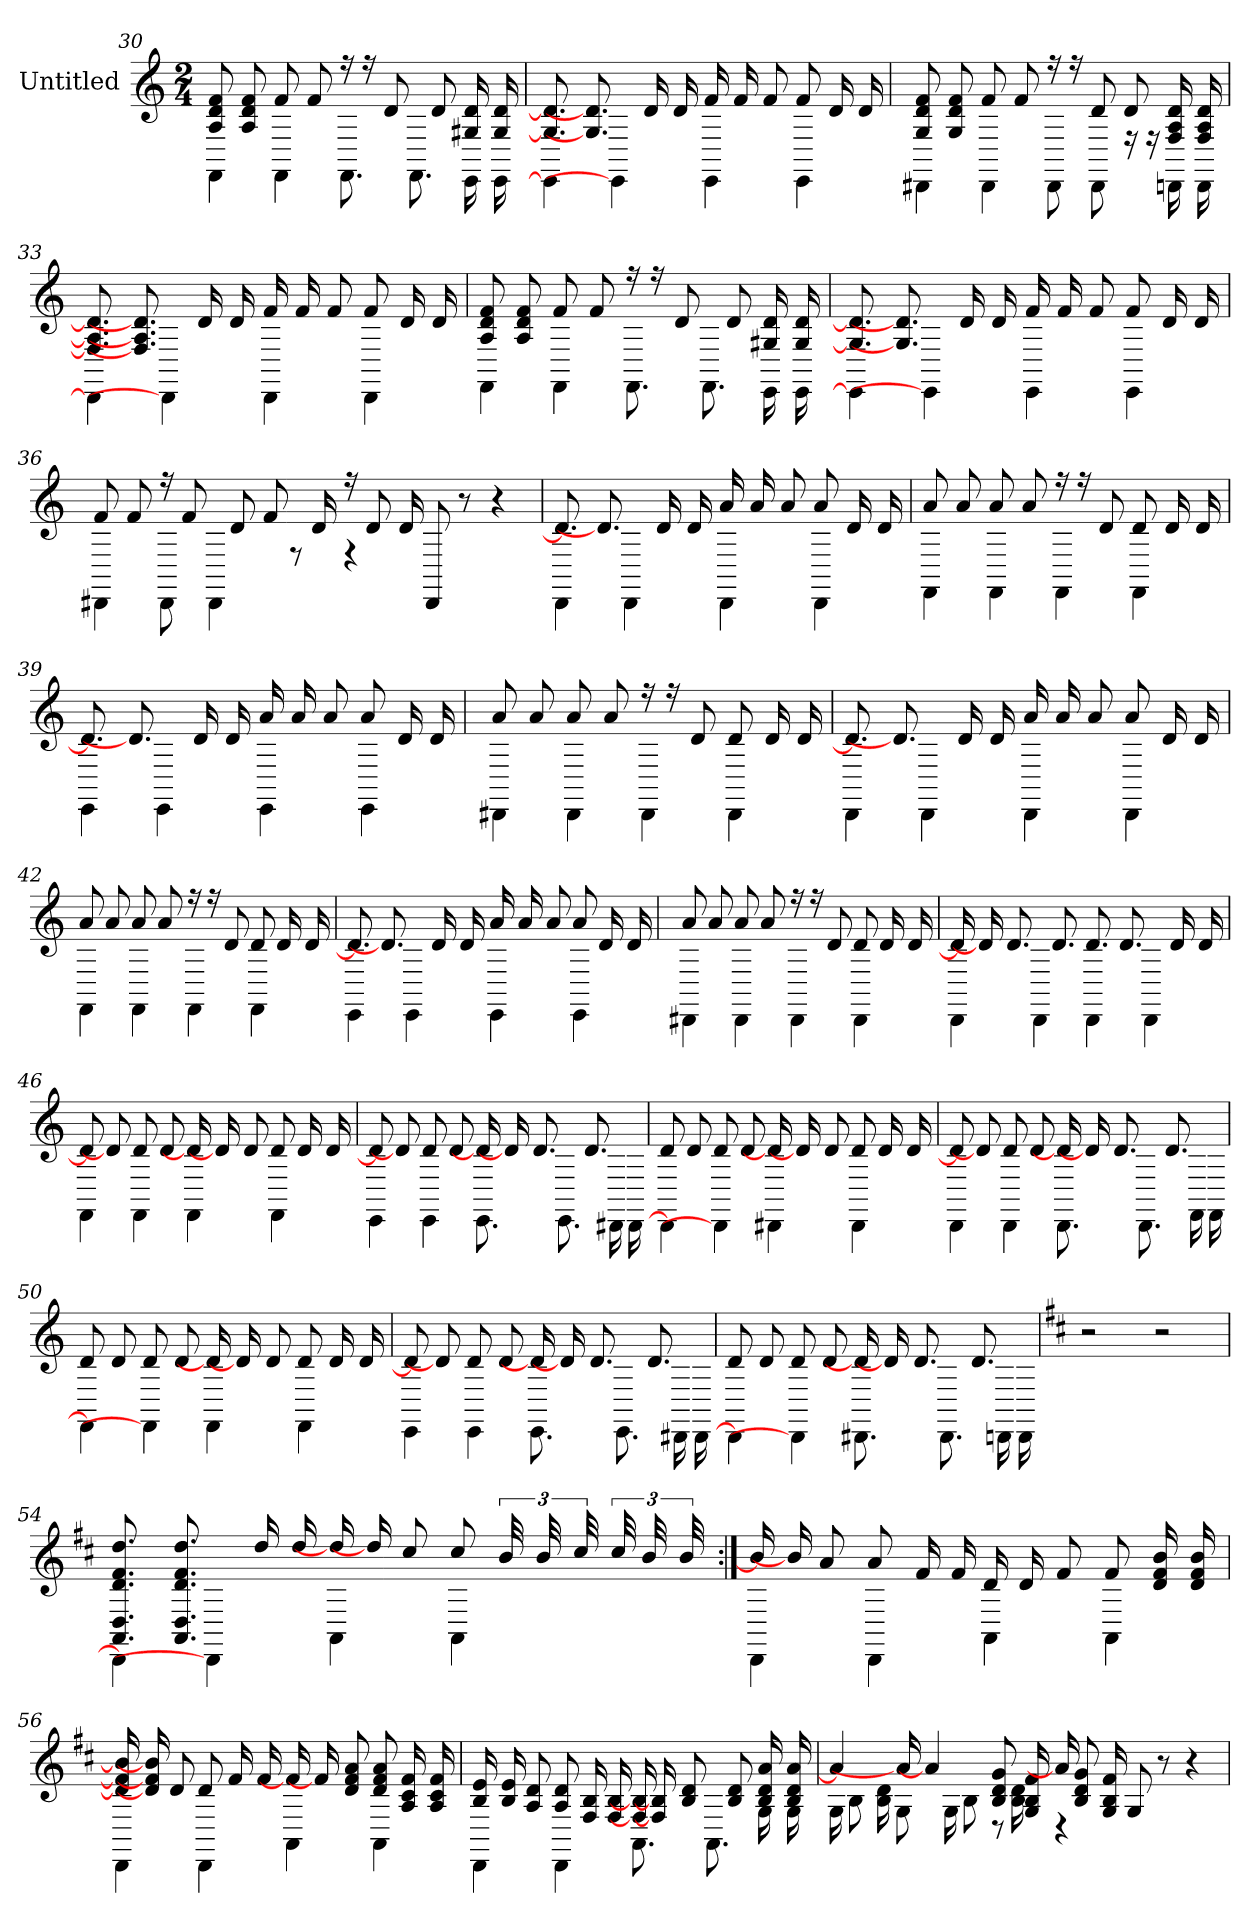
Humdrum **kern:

**kern
*part1
*staff1
*I"Untitled
*
*k[]
*M2/4
=30
*^
8f 8d 8A	4FF
8f 8d 8A	.
8f	4FF
8f	.
16r	8.FF
16r	.
8d	.
.	8.FF
8d	.
16d 16G#	16EE
16d 16G#	16EE
=31	=31
8.d] 8.G#]	4EE]
8.d] 8.G#]	.
.	4EE]
16d	.
16d	.
16f	4EE
16f	.
8f	.
8f	4EE
16d	.
16d	.
=32	=32
8f 8d 8G	4DD#
8f 8d 8G	.
8f	4DD#
8f	.
16r	8DD#
16r	.
8d	8DD#
8d	16r
.	16r
16d 16A 16F	16DD
16d 16A 16F	16DD
=33	=33
8.d] 8.A] 8.F]	4DD]
8.d] 8.A] 8.F]	.
.	4DD]
16d	.
16d	.
16f	4DD
16f	.
8f	.
8f	4DD
16d	.
16d	.
=34	=34
8f 8d 8A	4FF
8f 8d 8A	.
8f	4FF
8f	.
16r	8.FF
16r	.
8d	.
.	8.FF
8d	.
16d 16G#	16EE
16d 16G#	16EE
=35	=35
8.d] 8.G#]	4EE]
8.d] 8.G#]	.
.	4EE]
16d	.
16d	.
16f	4EE
16f	.
8f	.
8f	4EE
16d	.
16d	.
=36	=36
8f	4DD#
8f	.
16r	8DD#
8f	.
.	4DD#
8d	.
8f	.
.	8r
16d	.
16r	4r
8d	.
16d	.
2ryy	8DD#
.	8r
.	4r
=37	=37
8.d]	4DD
8.d]	.
.	4DD
16d	.
16d	.
16a	4DD
16a	.
8a	.
8a	4DD
16d	.
16d	.
=38	=38
8a	4FF
8a	.
8a	4FF
8a	.
16r	4FF
16r	.
8d	.
8d	4FF
16d	.
16d	.
=39	=39
8.d]	4EE
8.d]	.
.	4EE
16d	.
16d	.
16a	4EE
16a	.
8a	.
8a	4EE
16d	.
16d	.
=40	=40
8a	4DD#
8a	.
8a	4DD#
8a	.
16r	4DD#
16r	.
8d	.
8d	4DD#
16d	.
16d	.
=41	=41
8.d]	4DD
8.d]	.
.	4DD
16d	.
16d	.
16a	4DD
16a	.
8a	.
8a	4DD
16d	.
16d	.
=42	=42
8a	4FF
8a	.
8a	4FF
8a	.
16r	4FF
16r	.
8d	.
8d	4FF
16d	.
16d	.
=43	=43
8.d]	4EE
8.d]	.
.	4EE
16d	.
16d	.
16a	4EE
16a	.
8a	.
8a	4EE
16d	.
16d	.
=44	=44
8a	4DD#
8a	.
8a	4DD#
8a	.
16r	4DD#
16r	.
8d	.
8d	4DD#
16d	.
16d	.
=45	=45
16d]	4DD
16d]	.
8.d	.
.	4DD
8.d	.
8.d	4DD
8.d	.
.	4DD
16d	.
16d	.
=46	=46
8d]	4FF
8d]	.
8d	4FF
8d	.
16d]	4FF
16d]	.
8d	.
8d	4FF
16d	.
16d	.
=47	=47
8d]	4EE
8d]	.
8d	4EE
8d	.
16d]	8.EE
16d]	.
8.d	.
.	8.EE
8.d	.
.	16DD#
.	16DD#
=48	=48
8d	4DD#]
8d	.
8d	4DD#]
8d	.
16d]	4DD#
16d]	.
8d	.
8d	4DD#
16d	.
16d	.
=49	=49
8d]	4DD
8d]	.
8d	4DD
8d	.
16d]	8.DD
16d]	.
8.d	.
.	8.DD
8.d	.
.	16FF
.	16FF
=50	=50
8d	4FF]
8d	.
8d	4FF]
8d	.
16d]	4FF
16d]	.
8d	.
8d	4FF
16d	.
16d	.
=51	=51
8d]	4EE
8d]	.
8d	4EE
8d	.
16d]	8.EE
16d]	.
8.d	.
.	8.EE
8.d	.
.	16DD#
.	16DD#
=52	=52
8d	4DD#]
8d	.
8d	4DD#]
8d	.
16d]	8.DD#
16d]	.
8.d	.
.	8.DD#
8.d	.
.	16DD
.	16DD
*v	*v
=53
*k[f#c#]
2r
2r
=54
*^
8.dd 8.f# 8.d 8.D 8.AA	4DD]
8.dd 8.f# 8.d 8.D 8.AA	.
.	4DD]
16dd	.
16dd	.
16dd]	4AA
16dd]	.
8cc#	.
8cc#	4AA
48b	.
48b	.
48cc#	.
48cc#	.
48b	.
48b	.
=55:|!	=55:|!
16b]	4DD
16b]	.
8a	.
8a	4DD
16f#	.
16f#	.
16d	4AA
16d	.
8f#	.
8f#	4AA
16b 16f# 16d	.
16b 16f# 16d	.
=56	=56
16b] 16f#] 16d]	4DD
16b] 16f#] 16d]	.
8d	.
8d	4DD
16f#	.
16f#	.
16f#]	4AA
16f#]	.
8a 8f# 8d	.
8a 8f# 8d	4AA
16f# 16c# 16A	.
16f# 16c# 16A	.
=57	=57
16e 16B	4DD
16e 16B	.
8d 8A	.
8d 8A	4DD
16B 16F#	.
16B 16F#	.
16B] 16F#]	8.AA
16B] 16F#]	.
8d 8B	.
.	8.AA
8d 8B	.
16a 16d 16B	16G
16a 16d 16B	16G
=58	=58
4a]	16G
.	8B
.	16d 16B
16a]	8G
4a]	.
.	16G
.	8B
8g 8d 8B	8r
16f# 16B 16G	16d 16B
16a]	4r
8g 8d 8B	.
16f# 16B 16G	.
2ryy	8G
.	8r
.	4r
*v	*v
=
*-
